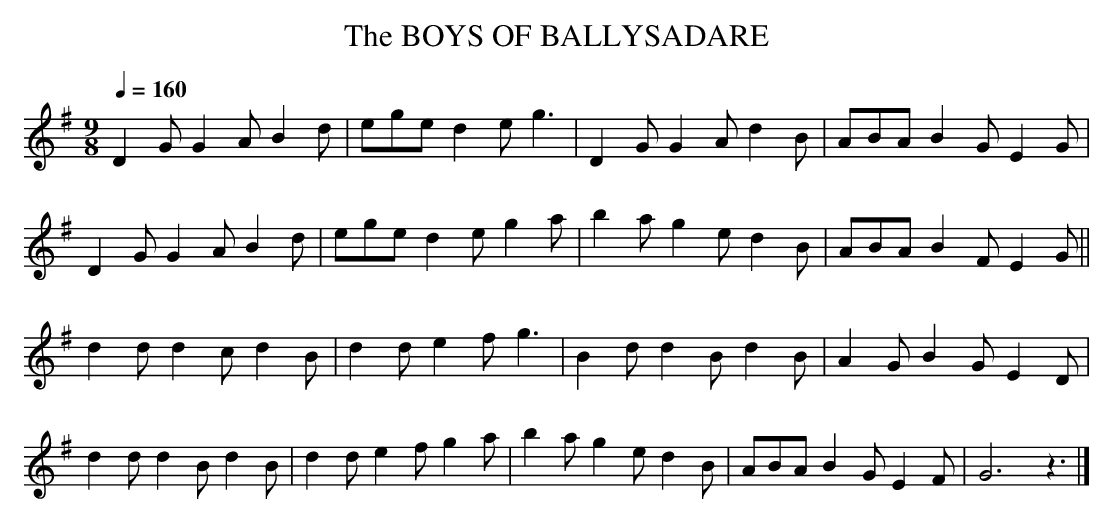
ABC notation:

X:1
T:BOYS OF BALLYSADARE, The
Q:1/4=160
M:9/8
L:1/8
K:G
D2G G2A B2d|ege d2e g3|D2G G2A d2B|ABA B2G E2G|
D2G G2A B2d|ege d2e g2a|b2a g2e d2B|ABA B2F E2G||
d2d d2c d2B|d2d e2f g3|B2d d2B d2B|A2G B2G E2D|
d2d d2B d2B|d2d e2f g2a|b2a g2e d2B|ABA B2G E2F|G6z3|]
